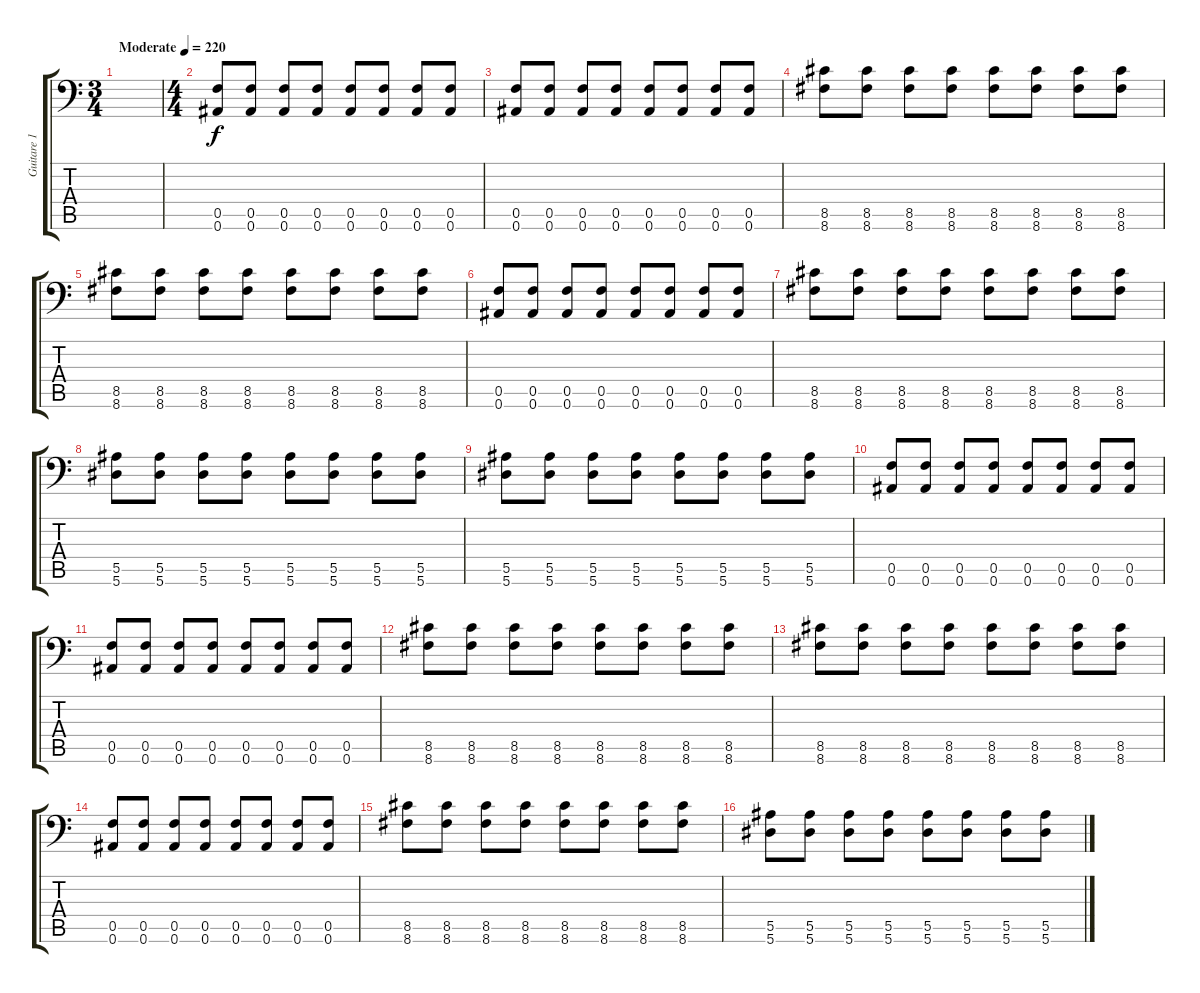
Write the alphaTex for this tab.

\track ("Guitare 1" "Guitare 1") {instrument distortionguitar}
\staff {score tabs}
\tuning (C4 G3 Eb3 Bb2 F2 Bb1) {hide}
\ts (3 4)
\tempo (220 "Moderate")
\clef f4
\ks c
|
\ts (4 4)
(0.5 0.6).8 (0.5 0.6).8 (0.5 0.6).8 (0.5 0.6).8 (0.5 0.6).8 (0.5 0.6).8 (0.5 0.6).8 (0.5 0.6).8 |
(0.5 0.6).8 (0.5 0.6).8 (0.5 0.6).8 (0.5 0.6).8 (0.5 0.6).8 (0.5 0.6).8 (0.5 0.6).8 (0.5 0.6).8 |
(8.5 8.6).8 (8.5 8.6).8 (8.5 8.6).8 (8.5 8.6).8 (8.5 8.6).8 (8.5 8.6).8 (8.5 8.6).8 (8.5 8.6).8 |
(8.5 8.6).8 (8.5 8.6).8 (8.5 8.6).8 (8.5 8.6).8 (8.5 8.6).8 (8.5 8.6).8 (8.5 8.6).8 (8.5 8.6).8 |
(0.5 0.6).8 (0.5 0.6).8 (0.5 0.6).8 (0.5 0.6).8 (0.5 0.6).8 (0.5 0.6).8 (0.5 0.6).8 (0.5 0.6).8 |
(8.5 8.6).8 (8.5 8.6).8 (8.5 8.6).8 (8.5 8.6).8 (8.5 8.6).8 (8.5 8.6).8 (8.5 8.6).8 (8.5 8.6).8 |
(5.5 5.6).8 (5.5 5.6).8 (5.5 5.6).8 (5.5 5.6).8 (5.5 5.6).8 (5.5 5.6).8 (5.5 5.6).8 (5.5 5.6).8 |
(5.5 5.6).8 (5.5 5.6).8 (5.5 5.6).8 (5.5 5.6).8 (5.5 5.6).8 (5.5 5.6).8 (5.5 5.6).8 (5.5 5.6).8 |
(0.5 0.6).8 (0.5 0.6).8 (0.5 0.6).8 (0.5 0.6).8 (0.5 0.6).8 (0.5 0.6).8 (0.5 0.6).8 (0.5 0.6).8 |
(0.5 0.6).8 (0.5 0.6).8 (0.5 0.6).8 (0.5 0.6).8 (0.5 0.6).8 (0.5 0.6).8 (0.5 0.6).8 (0.5 0.6).8 |
(8.5 8.6).8 (8.5 8.6).8 (8.5 8.6).8 (8.5 8.6).8 (8.5 8.6).8 (8.5 8.6).8 (8.5 8.6).8 (8.5 8.6).8 |
(8.5 8.6).8 (8.5 8.6).8 (8.5 8.6).8 (8.5 8.6).8 (8.5 8.6).8 (8.5 8.6).8 (8.5 8.6).8 (8.5 8.6).8 |
(0.5 0.6).8 (0.5 0.6).8 (0.5 0.6).8 (0.5 0.6).8 (0.5 0.6).8 (0.5 0.6).8 (0.5 0.6).8 (0.5 0.6).8 |
(8.5 8.6).8 (8.5 8.6).8 (8.5 8.6).8 (8.5 8.6).8 (8.5 8.6).8 (8.5 8.6).8 (8.5 8.6).8 (8.5 8.6).8 |
(5.5 5.6).8 (5.5 5.6).8 (5.5 5.6).8 (5.5 5.6).8 (5.5 5.6).8 (5.5 5.6).8 (5.5 5.6).8 (5.5 5.6).8
